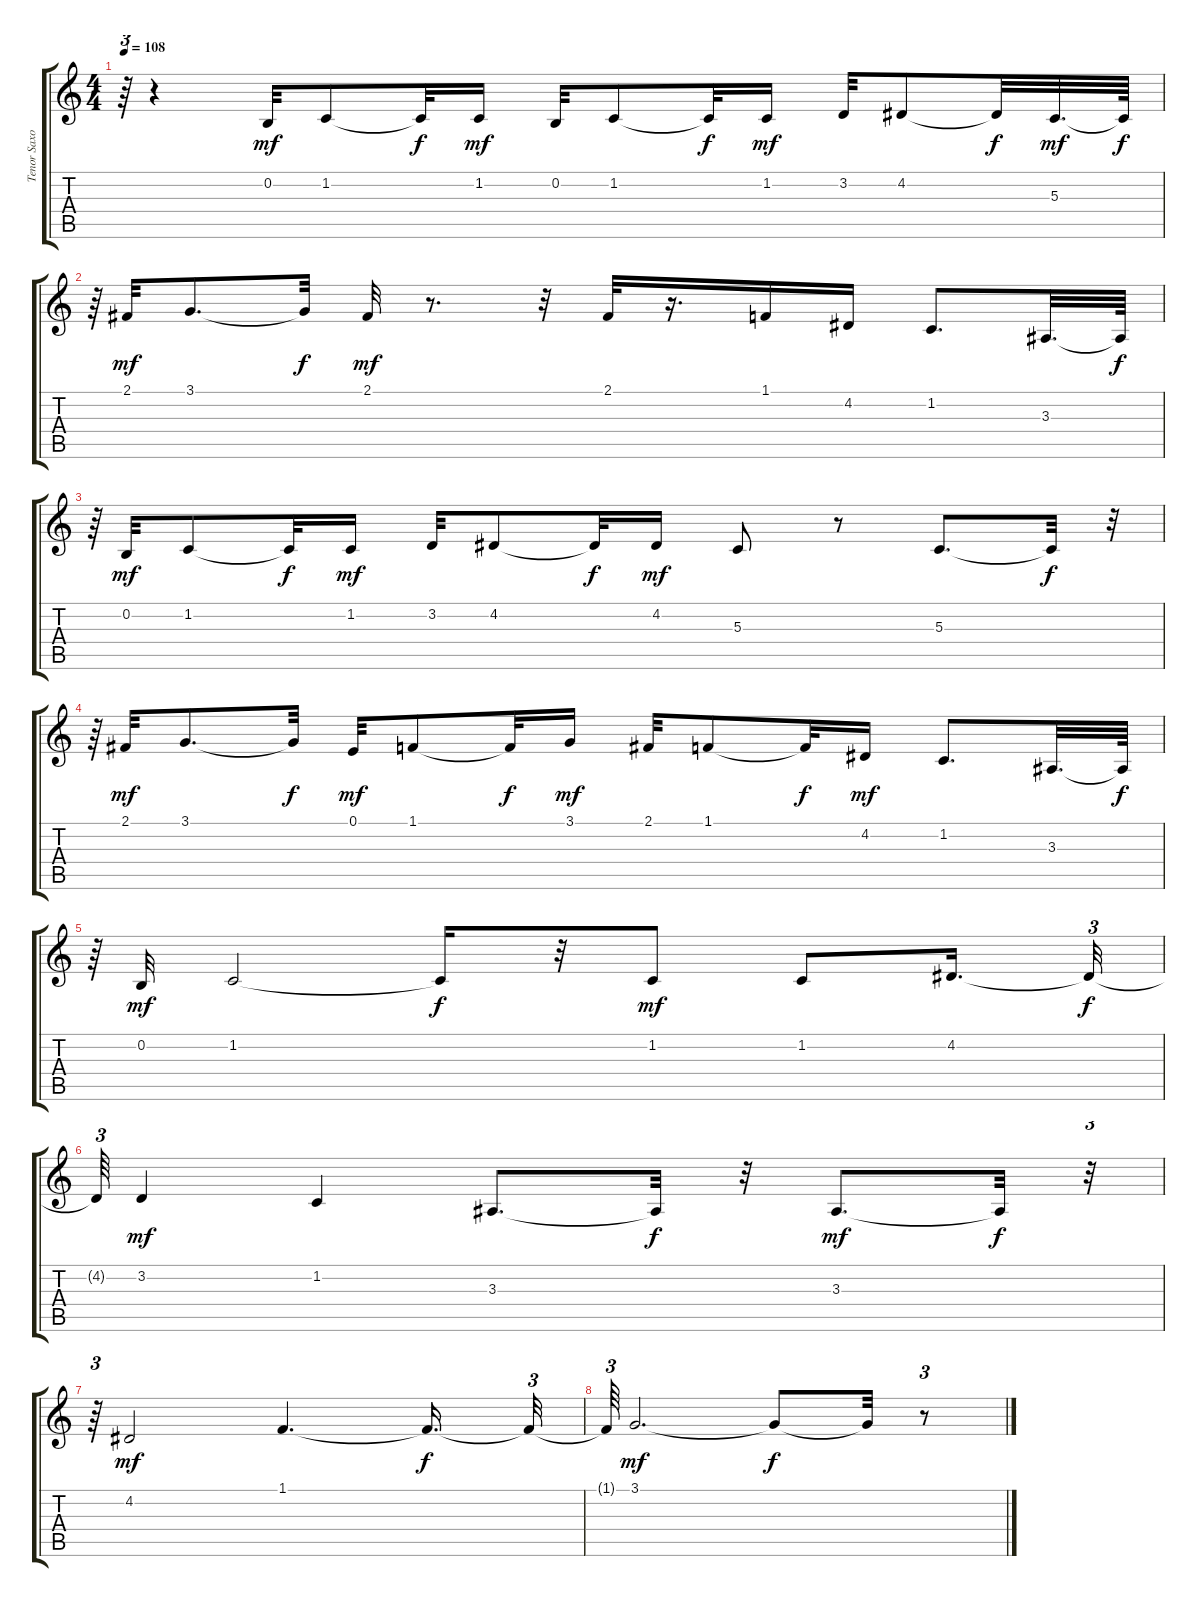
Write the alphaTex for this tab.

\track ("Tenor Saxophone" "Tenor Saxo") {instrument tenorsax}
\staff {score tabs}
\tuning (E4 B3 G3 D3 A2 E2) {hide}
\ts (4 4)
\tempo 108
\clef g2
\ks c
r.64{tu (3 2) dy f} r.4 0.2.32{dy mf} 1.2.8 1.2{t}.32{dy f} 1.2.16{dy mf} 0.2.32 1.2.8 1.2{t}.32{dy f} 1.2.16{dy mf} 3.2.32 4.2.8 4.2{t}.32{dy f} 5.3.32{d dy mf} 5.3{t}.64{dy f} |
r.64{tu (3 2)} 2.1.32{dy mf} 3.1.8{d} 3.1{t}.32{dy f} 2.1.32{dy mf} r.8{d} r.32 2.1.32 r.16{d} 1.1.16 4.2.16 1.2.8{d} 3.3.32{d} 3.3{t}.64{dy f} |
r.64{tu (3 2)} 0.2.32{dy mf} 1.2.8 1.2{t}.32{dy f} 1.2.16{dy mf} 3.2.32 4.2.8 4.2{t}.32{dy f} 4.2.16{dy mf} 5.3.8 r.8 5.3.8{d} 5.3{t}.32{dy f} r.32{tu (3 2)} |
r.64{tu (3 2)} 2.1.32{dy mf} 3.1.8{d} 3.1{t}.32{dy f} 0.1.32{dy mf} 1.1.8 1.1{t}.32{dy f} 3.1.16{dy mf} 2.1.32 1.1.8 1.1{t}.32{dy f} 4.2.16{dy mf} 1.2.8{d} 3.3.32{d} 3.3{t}.64{dy f} |
r.64{tu (3 2)} 0.2.32{dy mf} 1.2.2 1.2{t}.16{dy f} r.32 1.2.8{dy mf} 1.2.8 4.2.16{d} 4.2{t}.32{tu (3 2) dy f} |
4.2{t}.64{tu (3 2)} 3.2.4{dy mf} 1.2.4 3.3.8{d} 3.3{t}.32{dy f} r.32 3.3.8{d dy mf} 3.3{t}.32{dy f} r.32{tu (3 2)} |
r.64{tu (3 2)} 4.2.2{dy mf} 1.1.4{d} 1.1{t}.16{d dy f} 1.1{t}.32{tu (3 2)} |
1.1{t}.64{tu (3 2)} 3.1.2{d dy mf} 3.1{t}.8{dy f} 3.1{t}.32 r.8{tu (3 2)}
